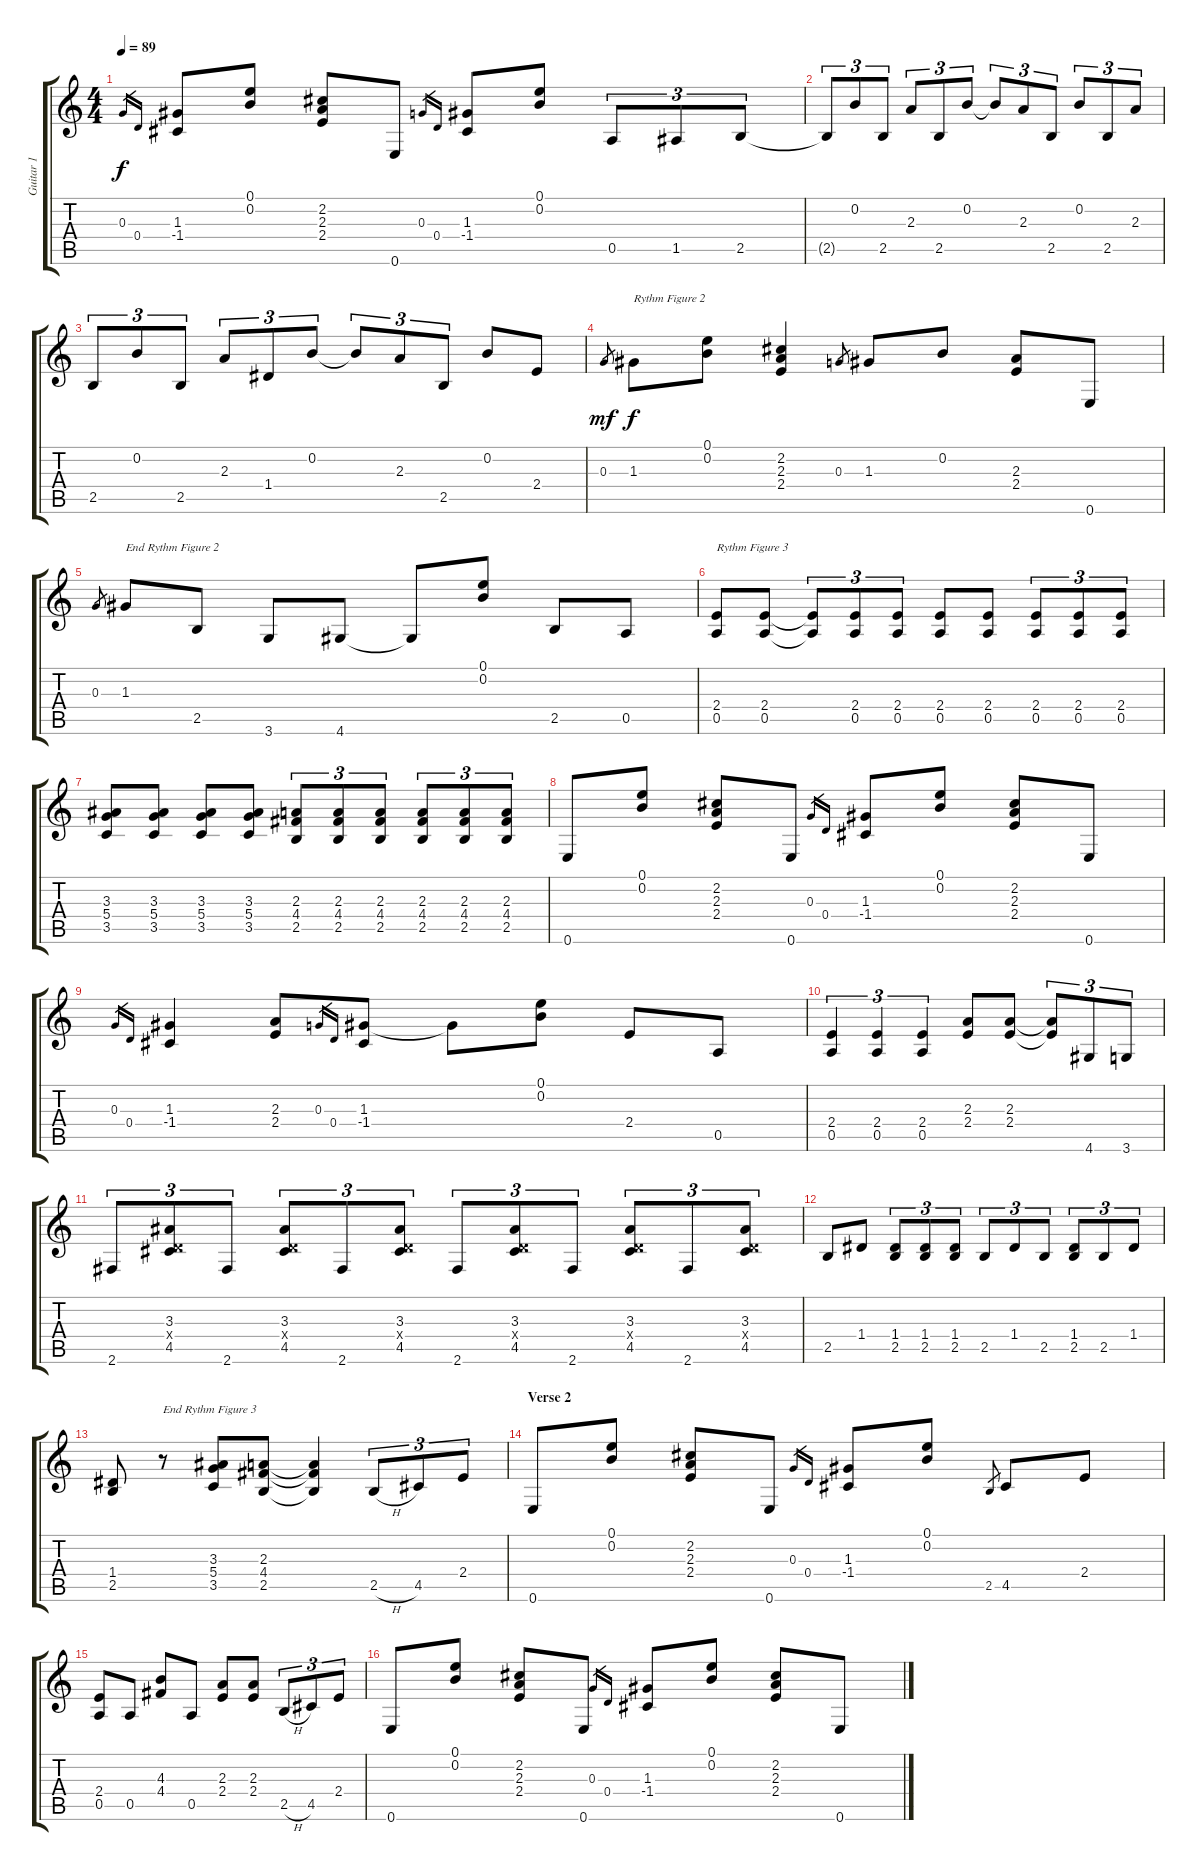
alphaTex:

\track ("Guitar 1" "Guitar 1") {instrument acousticguitarsteel}
\staff {score tabs}
\tuning (E4 B3 G3 D3 A2 E2) {hide}
\ts (4 4)
\tempo 89
\clef g2
\ks c
0.3.16{gr dy f} 0.4.16{gr} (1.3 -1.4).8 (0.1 0.2).8 (2.2 2.3 2.4).8 0.6.8 0.3.16{gr} 0.4.16{gr} (1.3 -1.4).8 (0.1 0.2).8 0.5.8{tu (3 2)} 1.5.8{tu (3 2)} 2.5.8{tu (3 2)} |
2.5{t}.8{tu (3 2)} 0.2.8{tu (3 2)} 2.5.8{tu (3 2)} 2.3.8{tu (3 2)} 2.5.8{tu (3 2)} 0.2.8{tu (3 2)} 0.2{t}.8{tu (3 2)} 2.3.8{tu (3 2)} 2.5.8{tu (3 2)} 0.2.8{tu (3 2)} 2.5.8{tu (3 2)} 2.3.8{tu (3 2)} |
2.5.8{tu (3 2)} 0.2.8{tu (3 2)} 2.5.8{tu (3 2)} 2.3.8{tu (3 2)} 1.4.8{tu (3 2)} 0.2.8{tu (3 2)} 0.2{t}.8{tu (3 2)} 2.3.8{tu (3 2)} 2.5.8{tu (3 2)} 0.2.8 2.4.8 |
0.3.8{gr dy mf} 1.3.8{txt "Rythm Figure 2" dy f} (0.1 0.2).8 (2.2 2.3 2.4).4 0.3.8{gr} 1.3.8 0.2.8 (2.3 2.4).8 0.6.8 |
0.3.8{gr} 1.3.8{txt "End Rythm Figure 2"} 2.5.8 3.6.8 4.6.8 4.6{t}.8 (0.1 0.2).8 2.5.8 0.5.8 |
(2.4 0.5).8{txt "Rythm Figure 3"} (2.4 0.5).8 (2.4{t} 0.5{t}).8{tu (3 2)} (2.4 0.5).8{tu (3 2)} (2.4 0.5).8{tu (3 2)} (2.4 0.5).8 (2.4 0.5).8 (2.4 0.5).8{tu (3 2)} (2.4 0.5).8{tu (3 2)} (2.4 0.5).8{tu (3 2)} |
(3.3 5.4 3.5).8 (3.3 5.4 3.5).8 (3.3 5.4 3.5).8 (3.3 5.4 3.5).8 (2.3 4.4 2.5).8{tu (3 2)} (2.3 4.4 2.5).8{tu (3 2)} (2.3 4.4 2.5).8{tu (3 2)} (2.3 4.4 2.5).8{tu (3 2)} (2.3 4.4 2.5).8{tu (3 2)} (2.3 4.4 2.5).8{tu (3 2)} |
0.6.8 (0.1 0.2).8 (2.2 2.3 2.4).8 0.6.8 0.3.16{gr} 0.4.16{gr} (1.3 -1.4).8 (0.1 0.2).8 (2.2 2.3 2.4).8 0.6.8 |
0.3.16{gr} 0.4.16{gr} (1.3 -1.4).4 (2.3 2.4).8 0.3.16{gr} 0.4.16{gr} (1.3 -1.4).8 1.3{t}.8 (0.1 0.2).8 2.4.8 0.5.8 |
(2.4 0.5).4{tu (3 2)} (2.4 0.5).4{tu (3 2)} (2.4 0.5).4{tu (3 2)} (2.3 2.4).8 (2.3 2.4).8 (2.3{t} 2.4{t}).8{tu (3 2)} 4.6.8{tu (3 2)} 3.6.8{tu (3 2)} |
2.6.8{tu (3 2)} (3.3 0.4{x} 4.5).8{tu (3 2)} 2.6.8{tu (3 2)} (3.3 0.4{x} 4.5).8{tu (3 2)} 2.6.8{tu (3 2)} (3.3 0.4{x} 4.5).8{tu (3 2)} 2.6.8{tu (3 2)} (3.3 0.4{x} 4.5).8{tu (3 2)} 2.6.8{tu (3 2)} (3.3 0.4{x} 4.5).8{tu (3 2)} 2.6.8{tu (3 2)} (3.3 0.4{x} 4.5).8{tu (3 2)} |
2.5.8 1.4.8 (1.4 2.5).8{tu (3 2)} (1.4 2.5).8{tu (3 2)} (1.4 2.5).8{tu (3 2)} 2.5.8{tu (3 2)} 1.4.8{tu (3 2)} 2.5.8{tu (3 2)} (1.4 2.5).8{tu (3 2)} 2.5.8{tu (3 2)} 1.4.8{tu (3 2)} |
(1.4 2.5).8 r.8{txt "End Rythm Figure 3"} (3.3 5.4 3.5).8 (2.3 4.4 2.5).8 (2.3{t} 4.4{t} 2.5{t}).4 2.5{h}.8{tu (3 2)} 4.5.8{tu (3 2)} 2.4.8{tu (3 2)} |
\section ("" "Verse 2")
0.6.8 (0.1 0.2).8 (2.2 2.3 2.4).8 0.6.8 0.3.16{gr} 0.4.16{gr} (1.3 -1.4).8 (0.1 0.2).8 2.5.8{gr} 4.5.8 2.4.8 |
(2.4 0.5).8 0.5.8 (4.3 4.4).8 0.5.8 (2.3 2.4).8 (2.3 2.4).8 2.5{h}.8{tu (3 2)} 4.5.8{tu (3 2)} 2.4.8{tu (3 2)} |
0.6.8 (0.1 0.2).8 (2.2 2.3 2.4).8 0.6.8 0.3.16{gr} 0.4.16{gr} (1.3 -1.4).8 (0.1 0.2).8 (2.2 2.3 2.4).8 0.6.8
